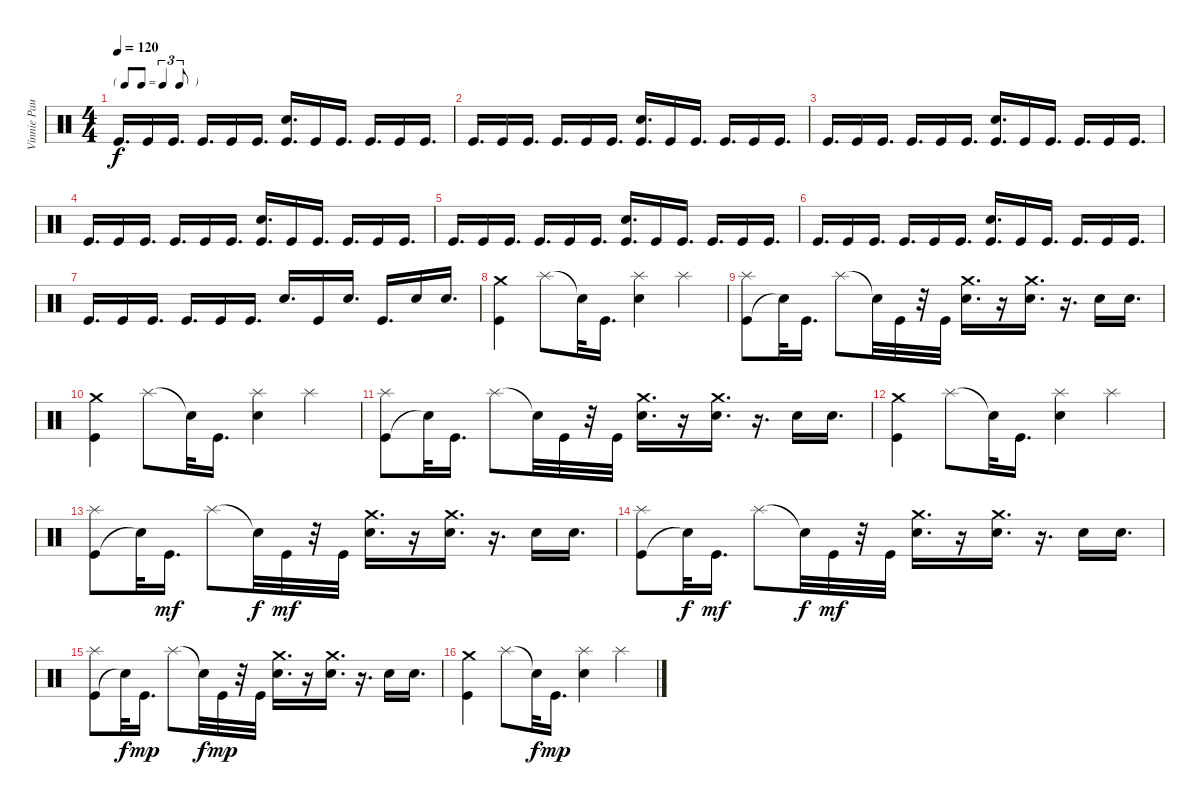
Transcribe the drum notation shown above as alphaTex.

\track ("Vinnie Paul (Drums)" "Vinnie Pau") {instrument percussion}
\staff {score}
\articulation defaults
\ts (4 4)
\tf triplet8th
\tempo 120
\clef neutral
\ks c "Kick (hit)".16{d dy f} "Kick (hit)".16 "Kick (hit)".16{d} "Kick (hit)".16{d} "Kick (hit)".16 "Kick (hit)".16{d}
("Electric Snare (hit)" "Kick (hit)").16{d} "Kick (hit)".16 "Kick (hit)".16{d} "Kick (hit)".16{d} "Kick (hit)".16 "Kick (hit)".16{d} |
"Kick (hit)".16{d} "Kick (hit)".16 "Kick (hit)".16{d} "Kick (hit)".16{d} "Kick (hit)".16 "Kick (hit)".16{d} ("Electric Snare (hit)" "Kick (hit)").16{d} "Kick (hit)".16 "Kick (hit)".16{d} "Kick (hit)".16{d} "Kick (hit)".16 "Kick (hit)".16{d} |
"Kick (hit)".16{d} "Kick (hit)".16 "Kick (hit)".16{d} "Kick (hit)".16{d} "Kick (hit)".16 "Kick (hit)".16{d} ("Electric Snare (hit)" "Kick (hit)").16{d} "Kick (hit)".16 "Kick (hit)".16{d} "Kick (hit)".16{d} "Kick (hit)".16 "Kick (hit)".16{d} |
"Kick (hit)".16{d} "Kick (hit)".16 "Kick (hit)".16{d} "Kick (hit)".16{d} "Kick (hit)".16 "Kick (hit)".16{d} ("Electric Snare (hit)" "Kick (hit)").16{d} "Kick (hit)".16 "Kick (hit)".16{d} "Kick (hit)".16{d} "Kick (hit)".16 "Kick (hit)".16{d} |
"Kick (hit)".16{d} "Kick (hit)".16 "Kick (hit)".16{d} "Kick (hit)".16{d} "Kick (hit)".16 "Kick (hit)".16{d} ("Electric Snare (hit)" "Kick (hit)").16{d} "Kick (hit)".16 "Kick (hit)".16{d} "Kick (hit)".16{d} "Kick (hit)".16 "Kick (hit)".16{d} |
"Kick (hit)".16{d} "Kick (hit)".16 "Kick (hit)".16{d} "Kick (hit)".16{d} "Kick (hit)".16 "Kick (hit)".16{d} ("Electric Snare (hit)" "Kick (hit)").16{d} "Kick (hit)".16 "Kick (hit)".16{d} "Kick (hit)".16{d} "Kick (hit)".16 "Kick (hit)".16{d} |
"Kick (hit)".16{d} "Kick (hit)".16 "Kick (hit)".16{d} "Kick (hit)".16{d} "Kick (hit)".16 "Kick (hit)".16{d} "Electric Snare (hit)".16{d} "Kick (hit)".16 "Electric Snare (hit)".16{d} "Kick (hit)".16{d} "Electric Snare (hit)".16 "Electric Snare (hit)".16{d} |
("Kick (hit)" "Crash medium (hit)").4 "Splash (hit)".8 "Snare (hit)"{t}.32 "Kick (hit)".16{d} ("Electric Snare (hit)" "Splash (hit)").4 "Splash (hit)".4 |
("Kick (hit)" "Splash (hit)").8 "Snare (hit)"{t}.32 "Kick (hit)".16{d} "Splash (hit)".8 "Snare (hit)"{t}.32 "Kick (hit)".32 r.32 "Kick (hit)".32 ("Electric Snare (hit)" "Crash medium (hit)").16{d} r.16 ("Crash medium (hit)" "Electric Snare (hit)").16{d} r.16{d} "Electric Snare (hit)".16 "Electric Snare (hit)".16{d} |
("Kick (hit)" "Crash medium (hit)").4 "Splash (hit)".8 "Snare (hit)"{t}.32 "Kick (hit)".16{d} ("Electric Snare (hit)" "Splash (hit)").4 "Splash (hit)".4 |
("Kick (hit)" "Splash (hit)").8 "Snare (hit)"{t}.32 "Kick (hit)".16{d} "Splash (hit)".8 "Snare (hit)"{t}.32 "Kick (hit)".32 r.32 "Kick (hit)".32 ("Electric Snare (hit)" "Crash medium (hit)").16{d} r.16 ("Crash medium (hit)" "Electric Snare (hit)").16{d} r.16{d} "Electric Snare (hit)".16 "Electric Snare (hit)".16{d} |
("Kick (hit)" "Crash medium (hit)").4 "Splash (hit)".8 "Snare (hit)"{t}.32 "Kick (hit)".16{d} ("Electric Snare (hit)" "Splash (hit)").4 "Splash (hit)".4 |
("Kick (hit)" "Splash (hit)").8 "Snare (hit)"{t}.32 "Kick (hit)".16{d dy mf} "Splash (hit)".8 "Snare (hit)"{t}.32{dy f} "Kick (hit)".32{dy mf} r.32 "Kick (hit)".32 ("Electric Snare (hit)" "Crash medium (hit)").16{d} r.16 ("Crash medium (hit)" "Electric Snare (hit)").16{d} r.16{d} "Electric Snare (hit)".16 "Electric Snare (hit)".16{d} |
("Kick (hit)" "Splash (hit)").8 "Snare (hit)"{t}.32{dy f} "Kick (hit)".16{d dy mf} "Splash (hit)".8 "Snare (hit)"{t}.32{dy f} "Kick (hit)".32{dy mf} r.32 "Kick (hit)".32 ("Electric Snare (hit)" "Crash medium (hit)").16{d} r.16 ("Crash medium (hit)" "Electric Snare (hit)").16{d} r.16{d} "Electric Snare (hit)".16 "Electric Snare (hit)".16{d} |
("Kick (hit)" "Splash (hit)").8 "Snare (hit)"{t}.32{dy f} "Kick (hit)".16{d dy mp} "Splash (hit)".8 "Snare (hit)"{t}.32{dy f} "Kick (hit)".32{dy mp} r.32 "Kick (hit)".32 ("Electric Snare (hit)" "Crash medium (hit)").16{d} r.16 ("Crash medium (hit)" "Electric Snare (hit)").16{d} r.16{d} "Electric Snare (hit)".16 "Electric Snare (hit)".16{d} |
("Kick (hit)" "Crash medium (hit)").4 "Splash (hit)".8 "Snare (hit)"{t}.32{dy f} "Kick (hit)".16{d dy mp} ("Electric Snare (hit)" "Splash (hit)").4 "Splash (hit)".4
